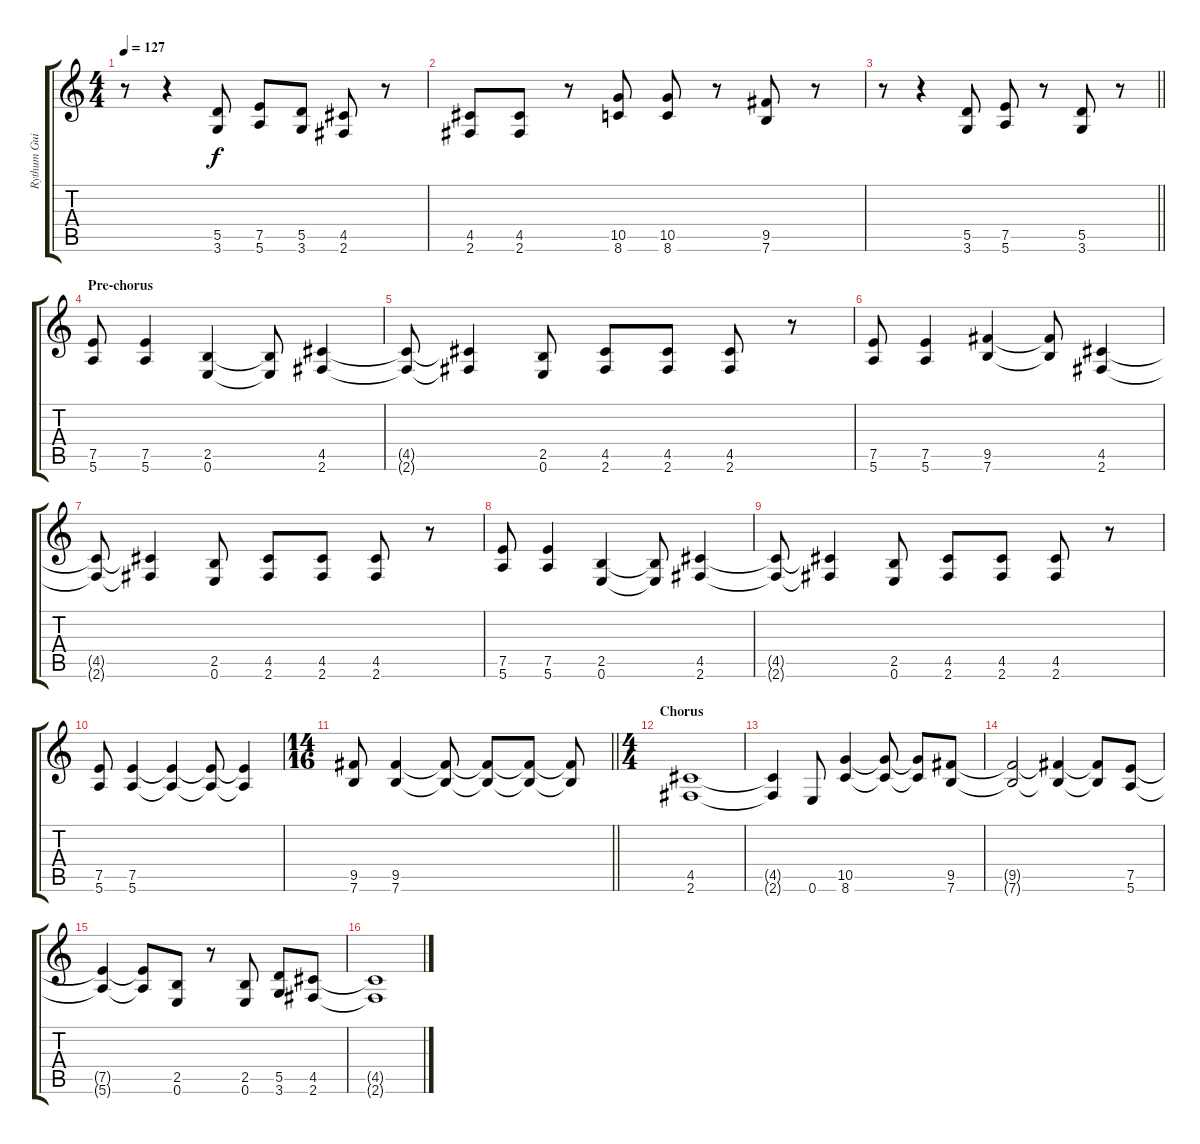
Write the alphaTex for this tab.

\track ("Rythum Guitar" "Rythum Gui") {instrument distortionguitar}
\staff {score tabs}
\tuning (E4 B3 G3 D3 A2 E2) {hide}
\ts (4 4)
\tempo 127
\clef g2
\ks c
r.8{dy f} r.4 (5.5 3.6).8 (7.5 5.6).8 (5.5 3.6).8 (4.5 2.6).8 r.8 |
(4.5 2.6).8 (4.5 2.6).8 r.8 (10.5 8.6).8 (10.5 8.6).8 r.8 (9.5 7.6).8 r.8 |
\barLineRight lightlight
r.8 r.4 (5.5 3.6).8 (7.5 5.6).8 r.8 (5.5 3.6).8 r.8 |
\section ("" "Pre-chorus")
(7.5 5.6).8 (7.5 5.6).4 (2.5 0.6).4 (2.5{t} 0.6{t}).8 (4.5 2.6).4 |
(4.5{t} 2.6{t}).8 (4.5{t} 2.6{t}).4 (2.5 0.6).8 (4.5 2.6).8 (4.5 2.6).8 (4.5 2.6).8 r.8 |
(7.5 5.6).8 (7.5 5.6).4 (9.5 7.6).4 (9.5{t} 7.6{t}).8 (4.5 2.6).4 |
(4.5{t} 2.6{t}).8 (4.5{t} 2.6{t}).4 (2.5 0.6).8 (4.5 2.6).8 (4.5 2.6).8 (4.5 2.6).8 r.8 |
(7.5 5.6).8 (7.5 5.6).4 (2.5 0.6).4 (2.5{t} 0.6{t}).8 (4.5 2.6).4 |
(4.5{t} 2.6{t}).8 (4.5{t} 2.6{t}).4 (2.5 0.6).8 (4.5 2.6).8 (4.5 2.6).8 (4.5 2.6).8 r.8 |
(7.5 5.6).8 (7.5 5.6).4 (7.5{t} 5.6{t}).4 (7.5{t} 5.6{t}).8 (7.5{t} 5.6{t}).4 |
\ts (14 16)
\barLineRight lightlight
(9.5 7.6).8 (9.5 7.6).4 (9.5{t} 7.6{t}).8 (9.5{t} 7.6{t}).8 (9.5{t} 7.6{t}).8 (9.5{t} 7.6{t}).8 |
\ts (4 4)
\section ("" "Chorus")
(4.5 2.6).1 |
(4.5{t} 2.6{t}).4 0.6.8 (10.5 8.6).4 (10.5{t} 8.6{t}).8 (10.5{t} 8.6{t}).8 (9.5 7.6).8 |
(9.5{t} 7.6{t}).2 (9.5{t} 7.6{t}).4 (9.5{t} 7.6{t}).8 (7.5 5.6).8 |
(7.5{t} 5.6{t}).4 (7.5{t} 5.6{t}).8 (2.5 0.6).8 r.8 (2.5 0.6).8 (5.5 3.6).8 (4.5 2.6).8 |
(4.5{t} 2.6{t}).1
